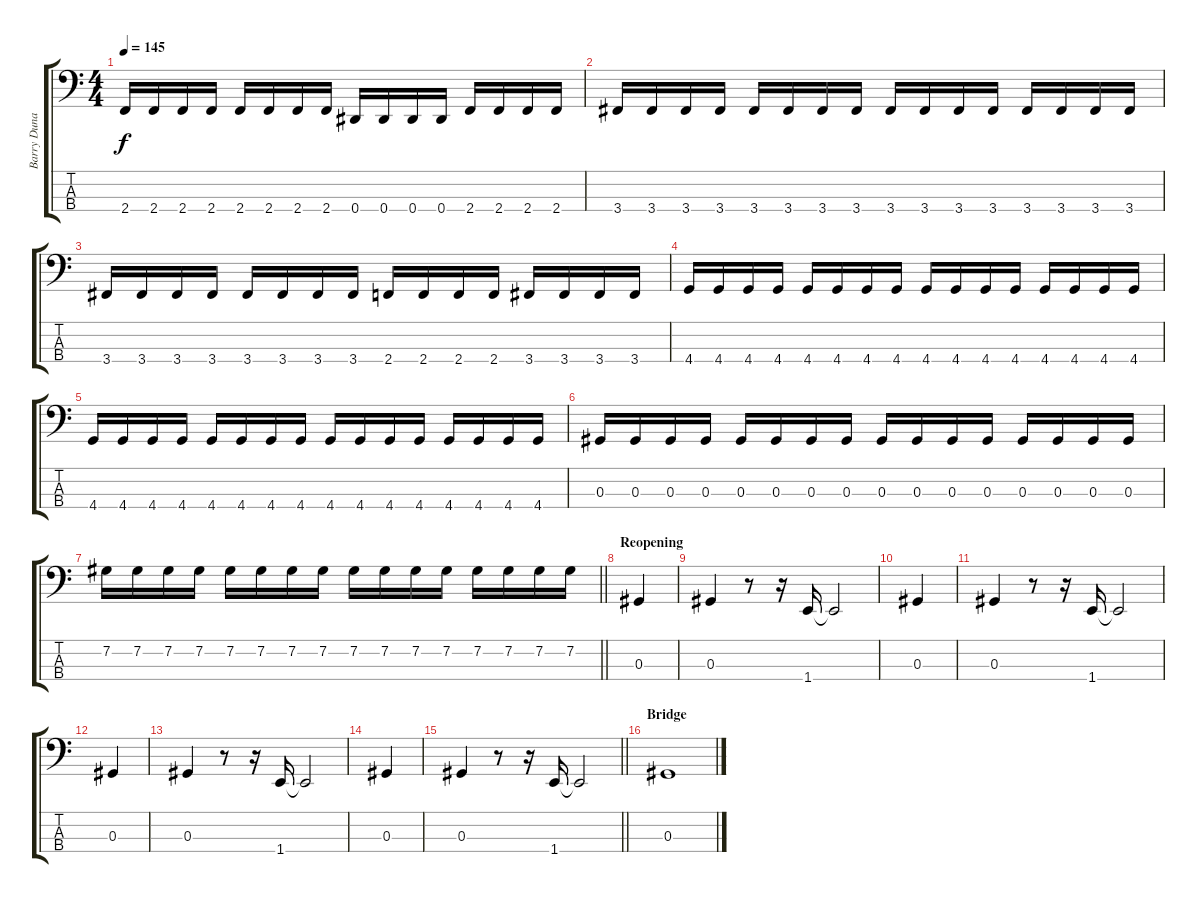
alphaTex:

\track ("Barry Dunaway" "Barry Duna") {instrument electricbassfinger}
\staff {score tabs}
\tuning (Gb2 Db2 Ab1 Eb1) {hide}
\ts (4 4)
\tempo 145
\clef f4
\ks c
2.4.16{dy f} 2.4.16 2.4.16 2.4.16 2.4.16 2.4.16 2.4.16 2.4.16 0.4.16 0.4.16 0.4.16 0.4.16 2.4.16 2.4.16 2.4.16 2.4.16 |
3.4.16 3.4.16 3.4.16 3.4.16 3.4.16 3.4.16 3.4.16 3.4.16 3.4.16 3.4.16 3.4.16 3.4.16 3.4.16 3.4.16 3.4.16 3.4.16 |
3.4.16 3.4.16 3.4.16 3.4.16 3.4.16 3.4.16 3.4.16 3.4.16 2.4.16 2.4.16 2.4.16 2.4.16 3.4.16 3.4.16 3.4.16 3.4.16 |
4.4.16 4.4.16 4.4.16 4.4.16 4.4.16 4.4.16 4.4.16 4.4.16 4.4.16 4.4.16 4.4.16 4.4.16 4.4.16 4.4.16 4.4.16 4.4.16 |
4.4.16 4.4.16 4.4.16 4.4.16 4.4.16 4.4.16 4.4.16 4.4.16 4.4.16 4.4.16 4.4.16 4.4.16 4.4.16 4.4.16 4.4.16 4.4.16 |
0.3.16 0.3.16 0.3.16 0.3.16 0.3.16 0.3.16 0.3.16 0.3.16 0.3.16 0.3.16 0.3.16 0.3.16 0.3.16 0.3.16 0.3.16 0.3.16 |
\barLineRight lightlight
7.2.16 7.2.16 7.2.16 7.2.16 7.2.16 7.2.16 7.2.16 7.2.16 7.2.16 7.2.16 7.2.16 7.2.16 7.2.16 7.2.16 7.2.16 7.2.16 |
\section ("" "Reopening")
0.3.4 |
0.3.4 r.8 r.16 1.4.16 1.4{t}.2 |
0.3.4 |
0.3.4 r.8 r.16 1.4.16 1.4{t}.2 |
0.3.4 |
0.3.4 r.8 r.16 1.4.16 1.4{t}.2 |
0.3.4 |
\barLineRight lightlight
0.3.4 r.8 r.16 1.4.16 1.4{t}.2 |
\section ("" "Bridge")
0.3.1
